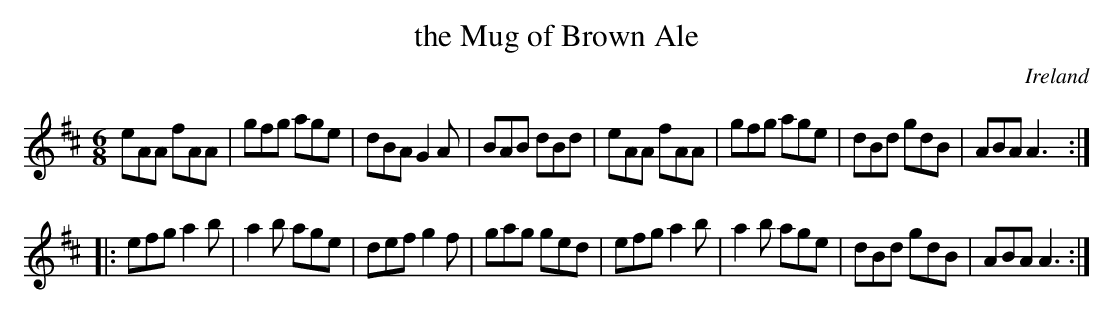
X:1
T:the Mug of Brown Ale
O:Ireland
M:6/8
K:AMix
eAA fAA|gfg age|dBA G2A|BAB dBd|\
eAA fAA|gfg age|dBd gdB|ABA A3::
efg a2b|a2b age|def g2f|gag ged|\
efg a2b|a2b age|dBd gdB|ABA A3:|
